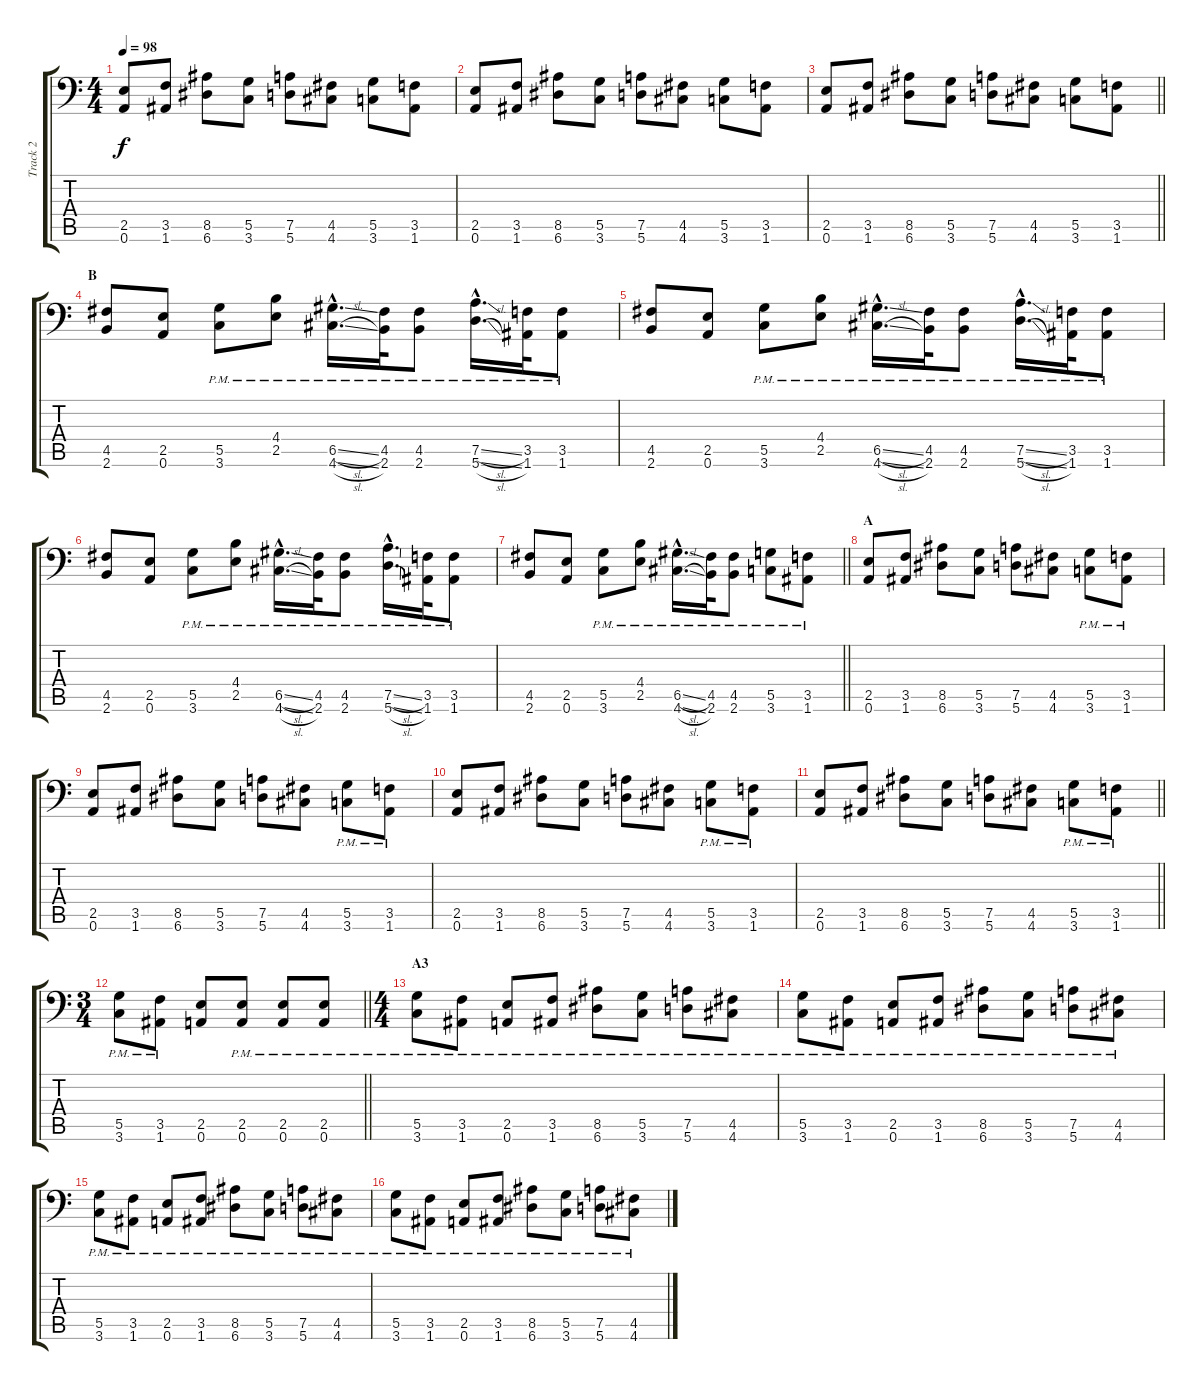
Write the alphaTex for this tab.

\track ("Track 2" "Track 2") {instrument distortionguitar}
\staff {score tabs}
\tuning (A3 E3 C3 G2 D2 A1) {hide}
\ts (4 4)
\tempo 98
\clef f4
\ks c
(2.5 0.6).8{dy f} (3.5 1.6).8 (8.5 6.6).8 (5.5 3.6).8 (7.5 5.6).8 (4.5 4.6).8 (5.5 3.6).8 (3.5 1.6).8 |
(2.5 0.6).8 (3.5 1.6).8 (8.5 6.6).8 (5.5 3.6).8 (7.5 5.6).8 (4.5 4.6).8 (5.5 3.6).8 (3.5 1.6).8 |
\barLineRight lightlight
(2.5 0.6).8 (3.5 1.6).8 (8.5 6.6).8 (5.5 3.6).8 (7.5 5.6).8 (4.5 4.6).8 (5.5 3.6).8 (3.5 1.6).8 |
\section ("" "B")
(4.5 2.6).8 (2.5 0.6).8 (5.5{pm} 3.6{pm}).8 (4.4{pm} 2.5{pm}).8 (6.5{sl hac pm} 4.6{sl hac pm}).16{d} (4.5{pm} 2.6{pm}).32 (4.5{pm} 2.6{pm}).8 (7.5{sl hac pm} 5.6{sl hac pm}).16{d} (3.5{pm} 1.6{pm}).32 (3.5{pm} 1.6{pm}).8 |
(4.5 2.6).8 (2.5 0.6).8 (5.5{pm} 3.6{pm}).8 (4.4{pm} 2.5{pm}).8 (6.5{sl hac pm} 4.6{sl hac pm}).16{d} (4.5{pm} 2.6{pm}).32 (4.5{pm} 2.6{pm}).8 (7.5{sl hac pm} 5.6{sl hac pm}).16{d} (3.5{pm} 1.6{pm}).32 (3.5{pm} 1.6{pm}).8 |
(4.5 2.6).8 (2.5 0.6).8 (5.5{pm} 3.6{pm}).8 (4.4{pm} 2.5{pm}).8 (6.5{sl hac pm} 4.6{sl hac pm}).16{d} (4.5{pm} 2.6{pm}).32 (4.5{pm} 2.6{pm}).8 (7.5{sl hac pm} 5.6{sl hac pm}).16{d} (3.5{pm} 1.6{pm}).32 (3.5{pm} 1.6{pm}).8 |
\barLineRight lightlight
(4.5 2.6).8 (2.5 0.6).8 (5.5{pm} 3.6{pm}).8 (4.4{pm} 2.5{pm}).8 (6.5{sl hac pm} 4.6{sl hac pm}).16{d} (4.5{pm} 2.6{pm}).32 (4.5{pm} 2.6{pm}).8 (5.5{pm} 3.6{pm}).8 (3.5{pm} 1.6{pm}).8 |
\section ("" "A")
(2.5 0.6).8 (3.5 1.6).8 (8.5 6.6).8 (5.5 3.6).8 (7.5 5.6).8 (4.5 4.6).8 (5.5{pm} 3.6{pm}).8 (3.5{pm} 1.6{pm}).8 |
(2.5 0.6).8 (3.5 1.6).8 (8.5 6.6).8 (5.5 3.6).8 (7.5 5.6).8 (4.5 4.6).8 (5.5{pm} 3.6{pm}).8 (3.5{pm} 1.6{pm}).8 |
(2.5 0.6).8 (3.5 1.6).8 (8.5 6.6).8 (5.5 3.6).8 (7.5 5.6).8 (4.5 4.6).8 (5.5{pm} 3.6{pm}).8 (3.5{pm} 1.6{pm}).8 |
\barLineRight lightlight
(2.5 0.6).8 (3.5 1.6).8 (8.5 6.6).8 (5.5 3.6).8 (7.5 5.6).8 (4.5 4.6).8 (5.5{pm} 3.6{pm}).8 (3.5{pm} 1.6{pm}).8 |
\ts (3 4)
\barLineRight lightlight
(5.5{pm} 3.6{pm}).8 (3.5{pm} 1.6{pm}).8 (2.5 0.6).8 (2.5{pm} 0.6{pm}).8 (2.5{pm} 0.6{pm}).8 (2.5{pm} 0.6{pm}).8 |
\ts (4 4)
\section ("" "A3")
(5.5{pm} 3.6{pm}).8 (3.5{pm} 1.6{pm}).8 (2.5{pm} 0.6{pm}).8 (3.5{pm} 1.6{pm}).8 (8.5{pm} 6.6{pm}).8 (5.5{pm} 3.6{pm}).8 (7.5{pm} 5.6{pm}).8 (4.5{pm} 4.6{pm}).8 |
(5.5{pm} 3.6{pm}).8 (3.5{pm} 1.6{pm}).8 (2.5{pm} 0.6{pm}).8 (3.5{pm} 1.6{pm}).8 (8.5{pm} 6.6{pm}).8 (5.5{pm} 3.6{pm}).8 (7.5{pm} 5.6{pm}).8 (4.5{pm} 4.6{pm}).8 |
(5.5{pm} 3.6{pm}).8 (3.5{pm} 1.6{pm}).8 (2.5{pm} 0.6{pm}).8 (3.5{pm} 1.6{pm}).8 (8.5{pm} 6.6{pm}).8 (5.5{pm} 3.6{pm}).8 (7.5{pm} 5.6{pm}).8 (4.5{pm} 4.6{pm}).8 |
(5.5{pm} 3.6{pm}).8 (3.5{pm} 1.6{pm}).8 (2.5{pm} 0.6{pm}).8 (3.5{pm} 1.6{pm}).8 (8.5{pm} 6.6{pm}).8 (5.5{pm} 3.6{pm}).8 (7.5{pm} 5.6{pm}).8 (4.5{pm} 4.6{pm}).8
